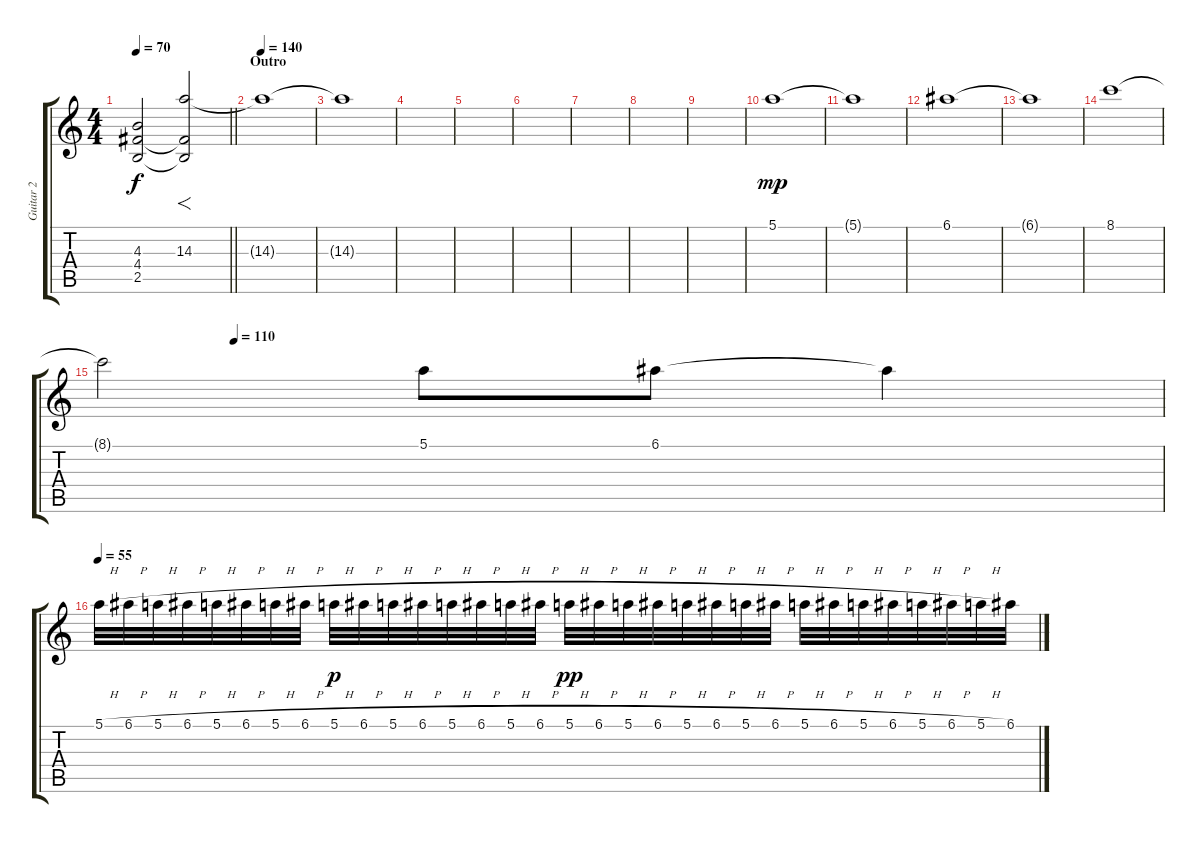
\track ("Guitar 2" "Guitar 2") {instrument distortionguitar}
\staff {score tabs}
\tuning (E4 B3 G3 D3 A2 E2) {hide}
\ts (4 4)
\tempo 70
\clef g2
\barLineRight lightlight
\ks c
(4.3{t} 4.4{t} 2.5{t}).2{dy f} (14.3 4.4{t} 2.5{t}).2{f} |
\section ("" "Outro")
\tempo 140
14.3{t}.1 |
14.3{t}.1 |
|
|
|
|
|
|
5.1.1{dy mp volume 10 instrument acousticguitarsteel} |
5.1{t}.1 |
6.1.1 |
6.1{t}.1 |
8.1.1 |
\tempo (110 0.125)
8.1{t}.2 5.1.8 6.1.8 6.1{t}.4 |
\tempo 55
5.1{h}.32 6.1{h}.32 5.1{h}.32 6.1{h}.32 5.1{h}.32 6.1{h}.32 5.1{h}.32 6.1{h}.32 5.1{h}.32{dy p} 6.1{h}.32 5.1{h}.32 6.1{h}.32 5.1{h}.32 6.1{h}.32 5.1{h}.32 6.1{h}.32 5.1{h}.32{dy pp} 6.1{h}.32 5.1{h}.32 6.1{h}.32 5.1{h}.32 6.1{h}.32 5.1{h}.32 6.1{h}.32 5.1{h}.32 6.1{h}.32 5.1{h}.32 6.1{h}.32 5.1{h}.32 6.1{h}.32 5.1{h}.32 6.1.32
